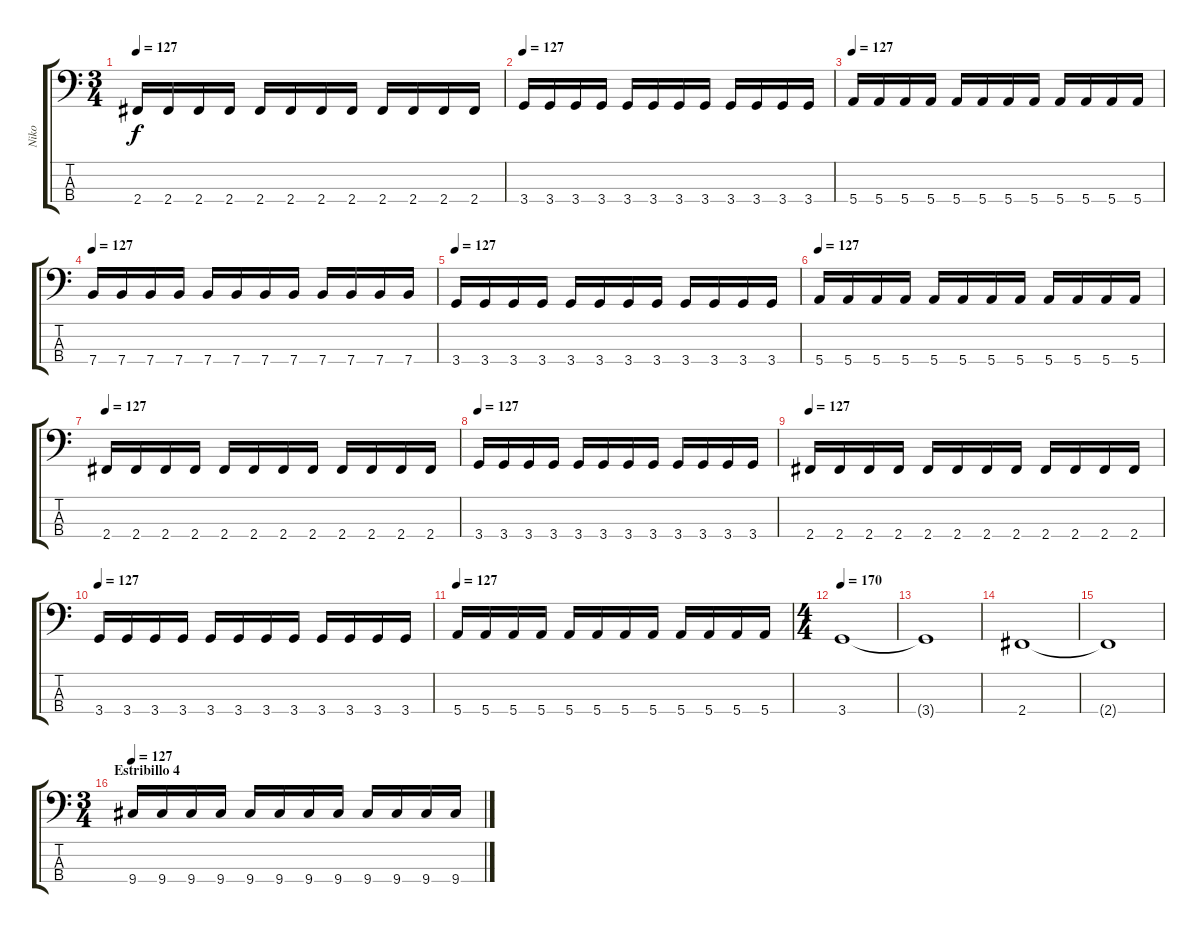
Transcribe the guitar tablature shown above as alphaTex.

\track ("Niko" "Niko") {instrument electricbassfinger}
\staff {score tabs}
\tuning (G2 D2 A1 E1) {hide}
\ts (3 4)
\tempo 127
\clef f4
\ks c
2.4.16{dy f} 2.4.16 2.4.16 2.4.16 2.4.16 2.4.16 2.4.16 2.4.16 2.4.16 2.4.16 2.4.16 2.4.16 |
\tempo 127
3.4.16 3.4.16 3.4.16 3.4.16 3.4.16 3.4.16 3.4.16 3.4.16 3.4.16 3.4.16 3.4.16 3.4.16 |
\tempo 127
5.4.16 5.4.16 5.4.16 5.4.16 5.4.16 5.4.16 5.4.16 5.4.16 5.4.16 5.4.16 5.4.16 5.4.16 |
\tempo 127
7.4.16 7.4.16 7.4.16 7.4.16 7.4.16 7.4.16 7.4.16 7.4.16 7.4.16 7.4.16 7.4.16 7.4.16 |
\tempo 127
3.4.16 3.4.16 3.4.16 3.4.16 3.4.16 3.4.16 3.4.16 3.4.16 3.4.16 3.4.16 3.4.16 3.4.16 |
\tempo 127
5.4.16 5.4.16 5.4.16 5.4.16 5.4.16 5.4.16 5.4.16 5.4.16 5.4.16 5.4.16 5.4.16 5.4.16 |
\tempo 127
2.4.16 2.4.16 2.4.16 2.4.16 2.4.16 2.4.16 2.4.16 2.4.16 2.4.16 2.4.16 2.4.16 2.4.16 |
\tempo 127
3.4.16 3.4.16 3.4.16 3.4.16 3.4.16 3.4.16 3.4.16 3.4.16 3.4.16 3.4.16 3.4.16 3.4.16 |
\tempo 127
2.4.16 2.4.16 2.4.16 2.4.16 2.4.16 2.4.16 2.4.16 2.4.16 2.4.16 2.4.16 2.4.16 2.4.16 |
\tempo 127
3.4.16 3.4.16 3.4.16 3.4.16 3.4.16 3.4.16 3.4.16 3.4.16 3.4.16 3.4.16 3.4.16 3.4.16 |
\tempo 127
5.4.16 5.4.16 5.4.16 5.4.16 5.4.16 5.4.16 5.4.16 5.4.16 5.4.16 5.4.16 5.4.16 5.4.16 |
\ts (4 4)
\tempo 170
3.4.1 |
3.4{t}.1 |
2.4.1 |
2.4{t}.1 |
\ts (3 4)
\section ("" "Estribillo 4")
\tempo 127
9.4.16 9.4.16 9.4.16 9.4.16 9.4.16 9.4.16 9.4.16 9.4.16 9.4.16 9.4.16 9.4.16 9.4.16
